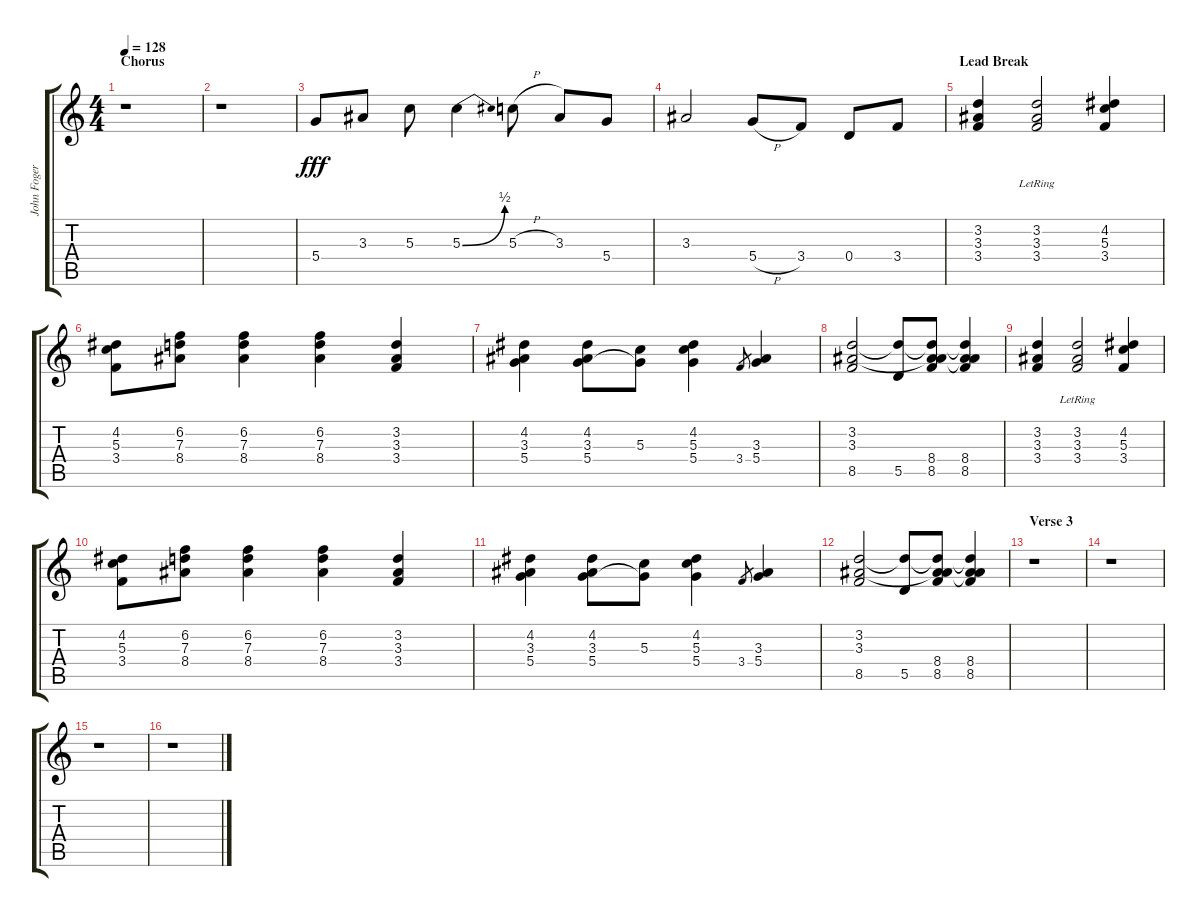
\track ("John Fogerty" "John Foger") {instrument acousticguitarnylon}
\staff {score tabs}
\tuning (E4 B3 G3 D3 A2 E2) {hide}
\ts (4 4)
\section ("" "Chorus")
\tempo 128
\clef g2
\ks c
r.1{dy fff} |
r.1 |
5.4.8{volume 16 instrument acousticguitarnylon} 3.3.8 5.3.8 5.3{be (bend 0 0 60 2)}.4 5.3{h}.8 3.3.8 5.4.8 |
3.3.2 5.4{h}.8 3.4.8 0.4.8 3.4.8 |
\section ("" "Lead Break")
(3.2 3.3 3.4).4{volume 13 instrument electricguitarclean} (3.2{lr} 3.3{lr} 3.4{lr}).2 (4.2 5.3 3.4).4 |
(4.2 5.3 3.4).8 (6.2 7.3 8.4).8 (6.2 7.3 8.4).4 (6.2 7.3 8.4).4 (3.2 3.3 3.4).4 |
(4.2 3.3 5.4).4 (4.2 3.3 5.4).8 (5.3 5.4{t}).8 (4.2 5.3 5.4).4 3.4.8{gr} (3.3 5.4).4 |
(3.2 3.3 8.5).2 (3.2{t} 5.5).8 (3.2{t} 3.3{t} 8.4 8.5).8 (3.2{t} 3.3{t} 8.4 8.5).4 |
(3.2 3.3 3.4).4 (3.2{lr} 3.3{lr} 3.4{lr}).2 (4.2 5.3 3.4).4 |
(4.2 5.3 3.4).8 (6.2 7.3 8.4).8 (6.2 7.3 8.4).4 (6.2 7.3 8.4).4 (3.2 3.3 3.4).4 |
(4.2 3.3 5.4).4 (4.2 3.3 5.4).8 (5.3 5.4{t}).8 (4.2 5.3 5.4).4 3.4.8{gr} (3.3 5.4).4 |
(3.2 3.3 8.5).2 (3.2{t} 5.5).8 (3.2{t} 3.3{t} 8.4 8.5).8 (3.2{t} 3.3{t} 8.4 8.5).4 |
\section ("" "Verse 3")
r.1 |
r.1 |
r.1 |
r.1
